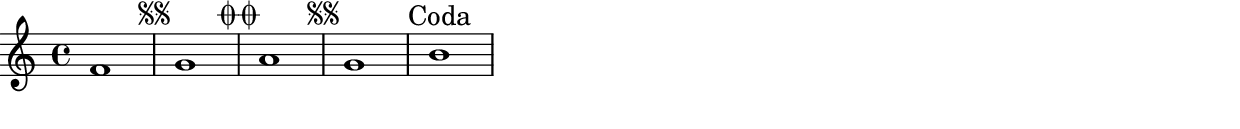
%% Generated by lilypond-book
%% Options: [exampleindent=10.16\mm,indent=0\mm,line-width=160\mm,paper-height=845.047\pt,paper-width=597.508\pt,papersize='(cons (* 597.508 pt) (* 845.047 pt))]
\include "lilypond-book-preamble.ly"


% ****************************************************************
% Start cut-&-pastable-section
% ****************************************************************

#(ly:set-option 'eps-box-padding 3.000000)



\paper {
  #(set-paper-size '(cons (* 597.508 pt) (* 845.047 pt)))
  indent = 0\mm
  line-width = 160\mm
  % offset the left padding, also add 1mm as lilypond creates cropped
  % images with a little space on the right
  line-width = #(- line-width (* mm  3.000000) (* mm 1))
}

\layout {
  
}




% ****************************************************************
% ly snippet:
% ****************************************************************
\sourcefilename "/lilypond-2.26.0/input/regression/repeat-ds-mark-override.ly"
\sourcefileline 0
\version "2.23.6"

#(ly:set-option 'warning-as-error #t)

\header {
  texidoc="Segno and coda marks created automatically by
@code{\\repeat segno} can be manually overridden with
@code{\\segnoMark} and @code{\\codaMark}.  A double segno and double
coda sign should appear."
}

piece = \new Voice \fixed c' {
  f1
  \repeat segno 2 {
    \segnoMark 2
    g1
    \alternative {
      { \codaMark 2 a1 }
      <>
    }
  }
  \sectionLabel "Coda"
  b1
}

\score { \piece }
\score { \unfoldRepeats \piece }



% ****************************************************************
% end ly snippet
% ****************************************************************
